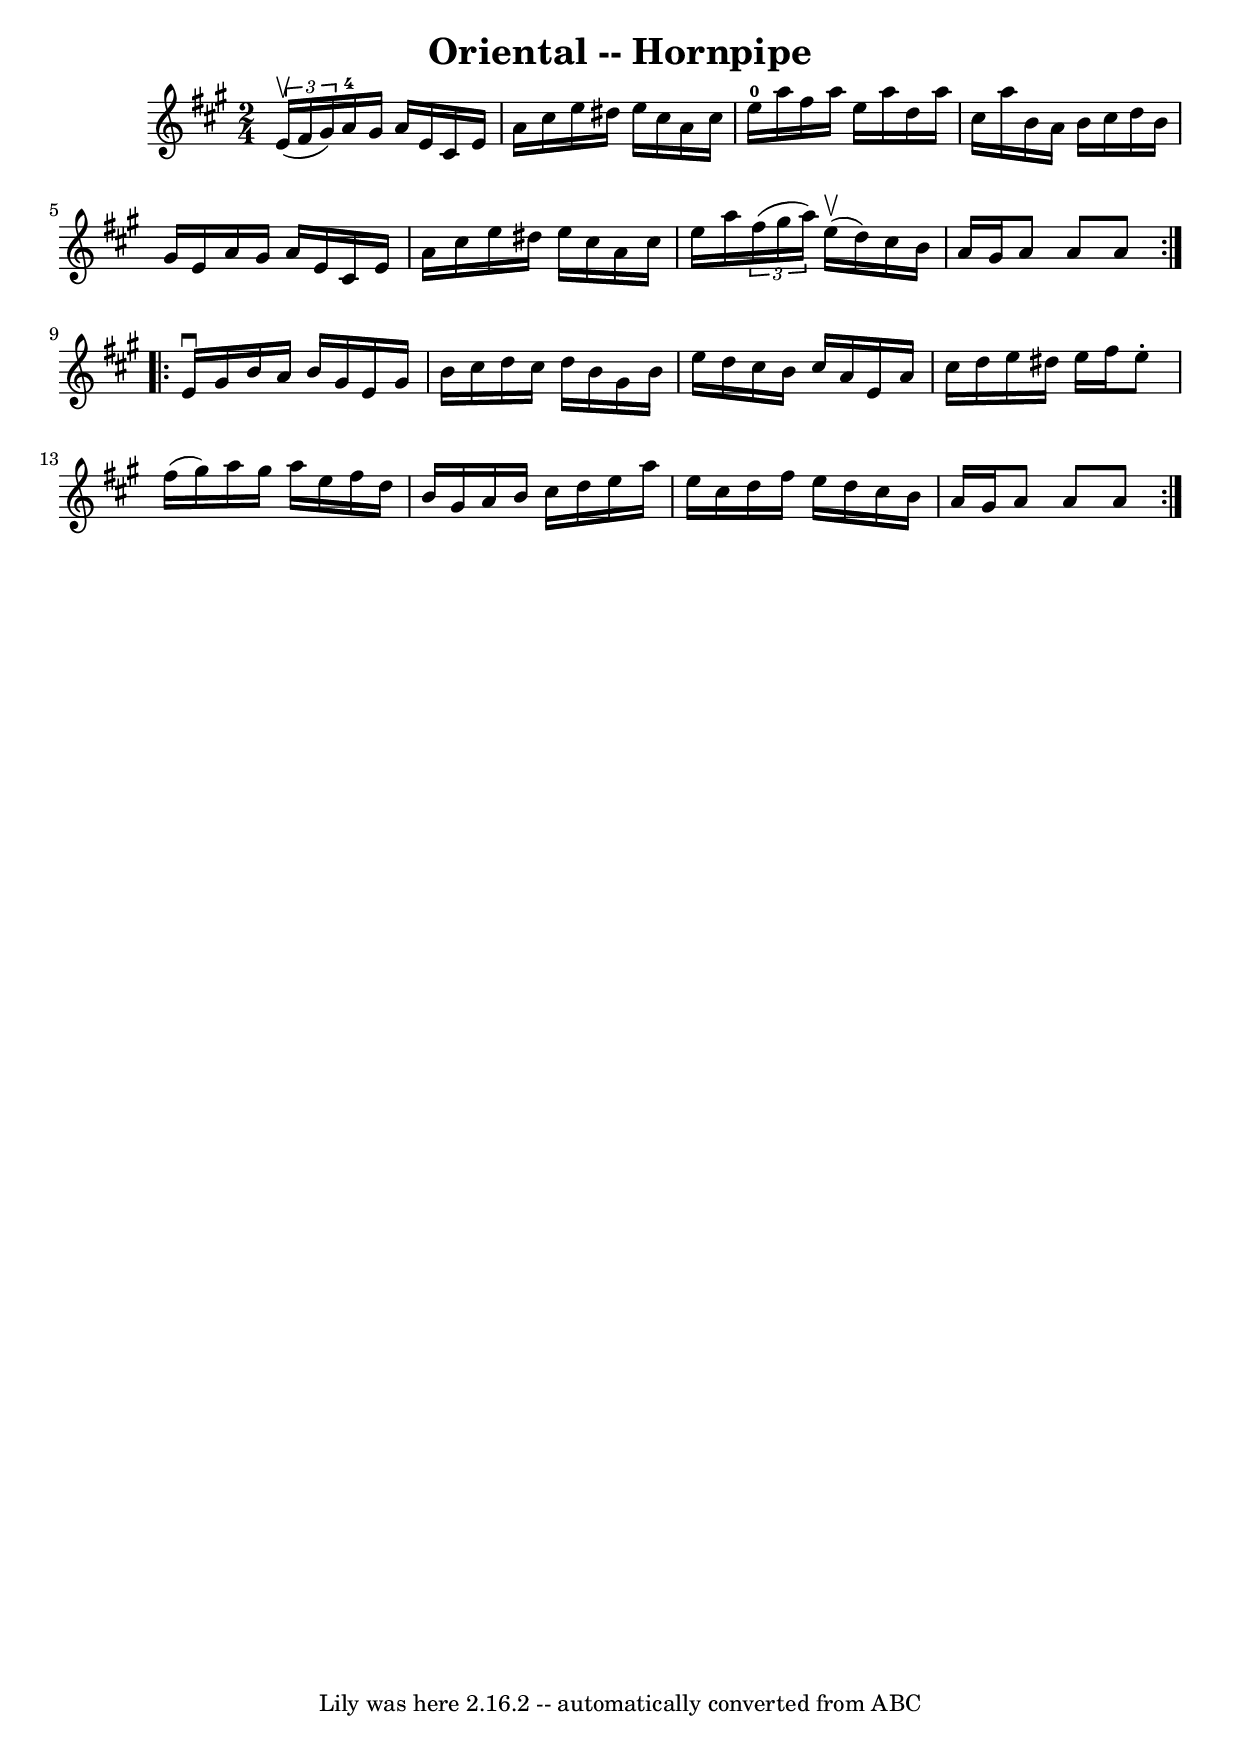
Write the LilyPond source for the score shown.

\version "2.16.2"
\include "Mammoth.ily"
\header {
  %% book = "Cole's 1000 Fiddle Tunes"
  crossRefNumber = "1"
  footnotes = ""
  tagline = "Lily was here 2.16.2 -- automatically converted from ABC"
  title = "Oriental -- Hornpipe"

}
voicedefault =  {



  \repeat volta 2 {

    \time 2/4 
    \key a \major
    \times 2/3 { e'16 (^\upbow fis'16 gis'16) 
	       } 
    |
    a'16-4 gis'16 a'16 e'16 cis'16 e'16 a'16    
    cis''16  |
    e''16 dis''16 e''16 cis''16 a'16 cis''16    
    e''16-0 a''16  |
    fis''16 a''16 e''16 a''16 d''16    
    a''16 cis''16 a''16  |
    b'16 a'16 b'16 cis''16 d''16  
    b'16 gis'16 e'16  |
    a'16 gis'16 a'16 e'16 cis'16 
    e'16 a'16 cis''16  |
    e''16 dis''16 e''16 cis''16    
    a'16 cis''16 e''16 a''16  |
    \times 2/3 { fis''16 (
		 gis''16 a''16) 
	       } e''16 (^\upbow d''16) cis''16 b'16 a'16 
    gis'16  |
    a'8 a'8 a'8  
  }     
  \repeat volta 2 {
    e'16^\downbow gis'16  |
    b'16 a'16 b'16 gis'16 e'16 gis'16 
    b'16 cis''16  |
    d''16 cis''16 d''16 b'16 gis'16    
    b'16 e''16 d''16  |
    cis''16 b'16 cis''16 a'16 e'16   
    a'16 cis''16 d''16  |
    e''16 dis''16 e''16 fis''16    
    e''8 -. fis''16 (gis''16) |
    a''16 gis''16 a''16    
    e''16 fis''16 d''16 b'16 gis'16  |
    a'16 b'16 cis''16 
    d''16 e''16 a''16 e''16 cis''16  |
    d''16 fis''16    
    e''16 d''16 cis''16 b'16 a'16 gis'16  |
    a'8 a'8    
    a'8  
  }   

}

\score{
  <<

    \context Staff="default"
    {
      \voicedefault 
      
    }

  >>
  \layout {
    
  }
  \midi {
  }

}
